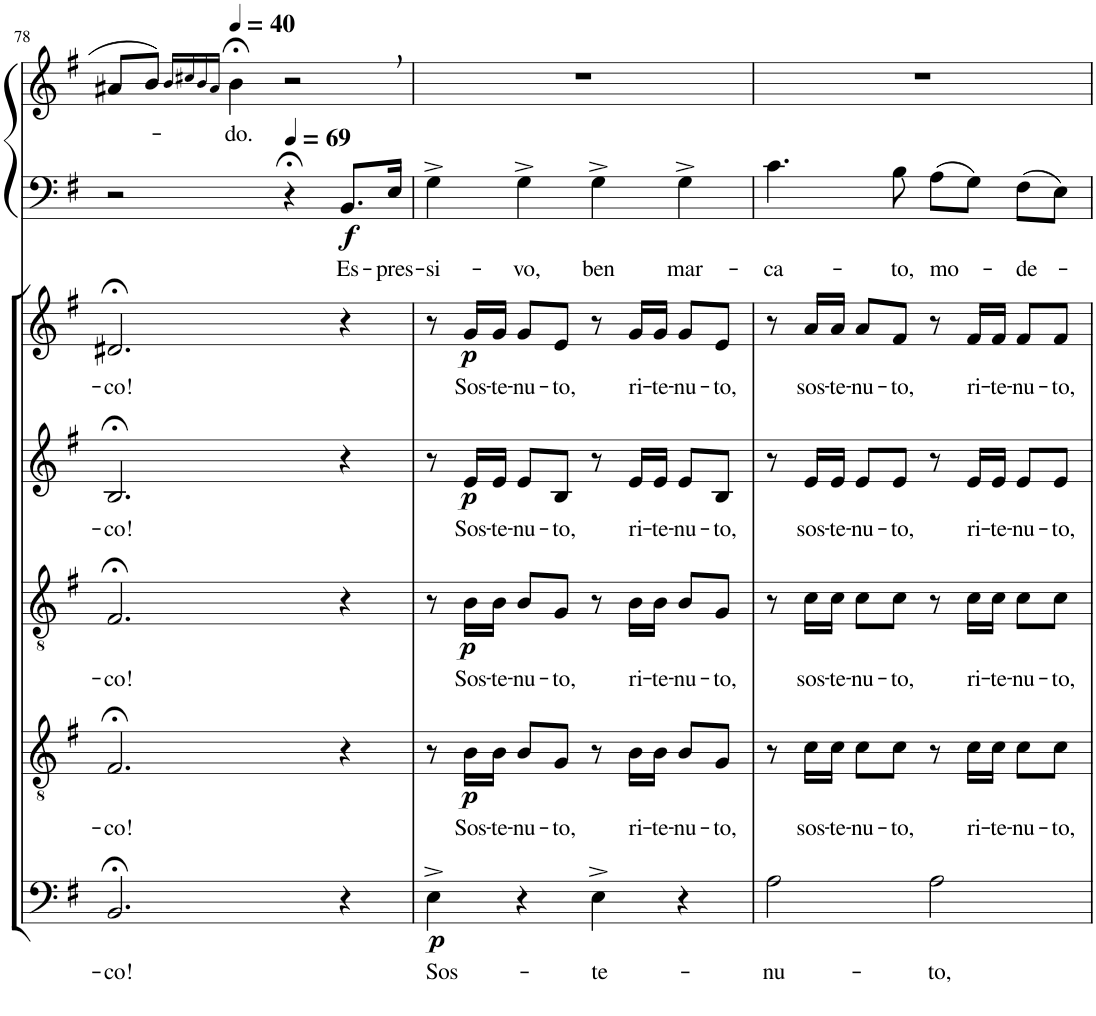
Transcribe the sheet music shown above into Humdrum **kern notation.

**kern	**text	**dynam	**kern	**text	**dynam	**kern	**text	**dynam	**kern	**text	**dynam	**kern	**text	**dynam	**kern	**text	**dynam	**kern	**text
*part7	*part7	*part7	*part6	*part6	*part6	*part5	*part5	*part5	*part4	*part4	*part4	*part3	*part3	*part3	*part2	*part2	*part2	*part1	*part1
*staff7	*staff7	*staff7	*staff6	*staff6	*staff6	*staff5	*staff5	*staff5	*staff4	*staff4	*staff4	*staff3	*staff3	*staff3	*staff2	*staff2	*staff2	*staff1	*staff1
*I"Bassi	*	*	*I"Tenori II	*	*	*I"Tenori I	*	*	*I"Contralti	*	*	*I"Soprani	*	*	*I"Baritono solista	*	*	*I"Soprano solista	*
!!LO:PB:g=z
*clefF4	*	*	*clefGv2	*	*	*clefGv2	*	*	*clefG2	*	*	*clefG2	*	*	*clefF4	*	*	*clefG2	*
*	*	*	*	*	*	*	*	*	*	*	*	*Trd1c2	*	*	*	*	*	*Trd1c2	*
*k[f#]	*	*	*k[f#]	*	*	*k[f#]	*	*	*k[f#]	*	*	*k[f#]	*	*	*k[f#]	*	*	*k[f#]	*
*G:	*	*	*G:	*	*	*G:	*	*	*G:	*	*	*G:	*	*	*G:	*	*	*G:	*
*M4/4	*	*	*M4/4	*	*	*M4/4	*	*	*M4/4	*	*	*M4/4	*	*	*M4/4	*	*	*M4/4	*
=78	=78	=78	=78	=78	=78	=78	=78	=78	=78	=78	=78	=78	=78	=78	=78	=78	=78	=78	=78
!	!LO:LY:b	!	!	!LO:LY:b	!	!	!LO:LY:b	!	!	!LO:LY:b	!	!	!LO:LY:b	!	!	!	!	!	!
2.BB;</	-co!	.	2.F#;</	-co!	.	2.F#;</	-co!	.	2.B;</	-co!	.	2.d#X;</	-co!	.	2r	.	.	8a#X/L	.
.	.	.	.	.	.	.	.	.	.	.	.	.	.	.	.	.	.	8b/J	.
*	*	*	*	*	*	*	*	*	*	*	*	*	*	*	*	*	*	*MM40	*
.	.	.	.	.	.	.	.	.	.	.	.	.	.	.	.	.	.	16qb/LL	.
.	.	.	.	.	.	.	.	.	.	.	.	.	.	.	.	.	.	16qcc#X/	.
.	.	.	.	.	.	.	.	.	.	.	.	.	.	.	.	.	.	16qb/	.
.	.	.	.	.	.	.	.	.	.	.	.	.	.	.	.	.	.	16qa#/JJ	.
!	!	!	!	!	!	!	!	!	!	!	!	!	!	!	!	!	!	!	!LO:LY:b
.	.	.	.	.	.	.	.	.	.	.	.	.	.	.	.	.	.	4b;<\	-do.
*	*	*	*	*	*	*	*	*	*	*	*	*	*	*	*	*	*	*MM69	*
.	.	.	.	.	.	.	.	.	.	.	.	.	.	.	4r;<	.	.	2r	.
!	!	!	!	!	!	!	!	!	!	!	!	!	!	!	!	!LO:LY:b	!LO:DY:b	!	!
4r	.	.	4r	.	.	4r	.	.	4r	.	.	4r	.	.	8.BB/L	Es-	f	.	.
!	!	!	!	!	!	!	!	!	!	!	!	!	!	!	!	!LO:LY:b	!	!	!
.	.	.	.	.	.	.	.	.	.	.	.	.	.	.	16E/Jk	-pres-	.	.	.
=79	=79	=79	=79	=79	=79	=79	=79	=79	=79	=79	=79	=79	=79	=79	=79	=79	=79	=79	=79
!	!LO:LY:b	!LO:DY:b	!	!	!	!	!	!	!	!	!	!	!	!	!	!LO:LY:b	!	!	!
4E^\	Sos-	p	8r	.	.	8r	.	.	8r	.	.	8r	.	.	4G^\	-si-	.	1r	.
!	!	!	!	!LO:LY:b	!LO:DY:b	!	!LO:LY:b	!LO:DY:b	!	!LO:LY:b	!LO:DY:b	!	!LO:LY:b	!LO:DY:b	!	!	!	!	!
.	.	.	16B\LL	Sos-	p	16B\LL	Sos-	p	16e/LL	Sos-	p	16g/LL	Sos-	p	.	.	.	.	.
!	!	!	!	!LO:LY:b	!	!	!LO:LY:b	!	!	!LO:LY:b	!	!	!LO:LY:b	!	!	!	!	!	!
.	.	.	16B\JJ	-te-	.	16B\JJ	-te-	.	16e/JJ	-te-	.	16g/JJ	-te-	.	.	.	.	.	.
!	!	!	!	!LO:LY:b	!	!	!LO:LY:b	!	!	!LO:LY:b	!	!	!LO:LY:b	!	!	!LO:LY:b	!	!	!
4r	.	.	8B/L	-nu-	.	8B/L	-nu-	.	8e/L	-nu-	.	8g/L	-nu-	.	4G^\	-vo,	.	.	.
!	!	!	!	!LO:LY:b	!	!	!LO:LY:b	!	!	!LO:LY:b	!	!	!LO:LY:b	!	!	!	!	!	!
.	.	.	8G/J	-to,	.	8G/J	-to,	.	8B/J	-to,	.	8e/J	-to,	.	.	.	.	.	.
!	!LO:LY:b	!	!	!	!	!	!	!	!	!	!	!	!	!	!	!LO:LY:b	!	!	!
4E^\	-te-	.	8r	.	.	8r	.	.	8r	.	.	8r	.	.	4G^\	ben	.	.	.
!	!	!	!	!LO:LY:b	!	!	!LO:LY:b	!	!	!LO:LY:b	!	!	!LO:LY:b	!	!	!	!	!	!
.	.	.	16B\LL	ri-	.	16B\LL	ri-	.	16e/LL	ri-	.	16g/LL	ri-	.	.	.	.	.	.
!	!	!	!	!LO:LY:b	!	!	!LO:LY:b	!	!	!LO:LY:b	!	!	!LO:LY:b	!	!	!	!	!	!
.	.	.	16B\JJ	-te-	.	16B\JJ	-te-	.	16e/JJ	-te-	.	16g/JJ	-te-	.	.	.	.	.	.
!	!	!	!	!LO:LY:b	!	!	!LO:LY:b	!	!	!LO:LY:b	!	!	!LO:LY:b	!	!	!LO:LY:b	!	!	!
4r	.	.	8B/L	-nu-	.	8B/L	-nu-	.	8e/L	-nu-	.	8g/L	-nu-	.	4G^\	mar-	.	.	.
!	!	!	!	!LO:LY:b	!	!	!LO:LY:b	!	!	!LO:LY:b	!	!	!LO:LY:b	!	!	!	!	!	!
.	.	.	8G/J	-to,	.	8G/J	-to,	.	8B/J	-to,	.	8e/J	-to,	.	.	.	.	.	.
=80	=80	=80	=80	=80	=80	=80	=80	=80	=80	=80	=80	=80	=80	=80	=80	=80	=80	=80	=80
!	!LO:LY:b	!	!	!	!	!	!	!	!	!	!	!	!	!	!	!LO:LY:b	!	!	!
2A\	-nu-	.	8r	.	.	8r	.	.	8r	.	.	8r	.	.	4.c\	-ca-	.	1r	.
!	!	!	!	!LO:LY:b	!	!	!LO:LY:b	!	!	!LO:LY:b	!	!	!LO:LY:b	!	!	!	!	!	!
.	.	.	16c\LL	sos-	.	16c\LL	sos-	.	16e/LL	sos-	.	16a/LL	sos-	.	.	.	.	.	.
!	!	!	!	!LO:LY:b	!	!	!LO:LY:b	!	!	!LO:LY:b	!	!	!LO:LY:b	!	!	!	!	!	!
.	.	.	16c\JJ	-te-	.	16c\JJ	-te-	.	16e/JJ	-te-	.	16a/JJ	-te-	.	.	.	.	.	.
!	!	!	!	!LO:LY:b	!	!	!LO:LY:b	!	!	!LO:LY:b	!	!	!LO:LY:b	!	!	!	!	!	!
.	.	.	8c\L	-nu-	.	8c\L	-nu-	.	8e/L	-nu-	.	8a/L	-nu-	.	.	.	.	.	.
!	!	!	!	!LO:LY:b	!	!	!LO:LY:b	!	!	!LO:LY:b	!	!	!LO:LY:b	!	!	!LO:LY:b	!	!	!
.	.	.	8c\J	-to,	.	8c\J	-to,	.	8e/J	-to,	.	8f#/J	-to,	.	8B\	-to,	.	.	.
!	!LO:LY:b	!	!	!	!	!	!	!	!	!	!	!	!	!	!	!LO:LY:b	!	!	!
2A\	-to,	.	8r	.	.	8r	.	.	8r	.	.	8r	.	.	(8A\L	mo-	.	.	.
!	!	!	!	!LO:LY:b	!	!	!LO:LY:b	!	!	!LO:LY:b	!	!	!LO:LY:b	!	!	!	!	!	!
.	.	.	16c\LL	ri-	.	16c\LL	ri-	.	16e/LL	ri-	.	16f#/LL	ri-	.	8G\J)	.	.	.	.
!	!	!	!	!LO:LY:b	!	!	!LO:LY:b	!	!	!LO:LY:b	!	!	!LO:LY:b	!	!	!	!	!	!
.	.	.	16c\JJ	-te-	.	16c\JJ	-te-	.	16e/JJ	-te-	.	16f#/JJ	-te-	.	.	.	.	.	.
!	!	!	!	!LO:LY:b	!	!	!LO:LY:b	!	!	!LO:LY:b	!	!	!LO:LY:b	!	!	!LO:LY:b	!	!	!
.	.	.	8c\L	-nu-	.	8c\L	-nu-	.	8e/L	-nu-	.	8f#/L	-nu-	.	(8F#\L	-de-	.	.	.
!	!	!	!	!LO:LY:b	!	!	!LO:LY:b	!	!	!LO:LY:b	!	!	!LO:LY:b	!	!	!	!	!	!
.	.	.	8c\J	-to,	.	8c\J	-to,	.	8e/J	-to,	.	8f#/J	-to,	.	8E\J)	.	.	.	.
=	=	=	=	=	=	=	=	=	=	=	=	=	=	=	=	=	=	=	=
*-	*-	*-	*-	*-	*-	*-	*-	*-	*-	*-	*-	*-	*-	*-	*-	*-	*-	*-	*-
